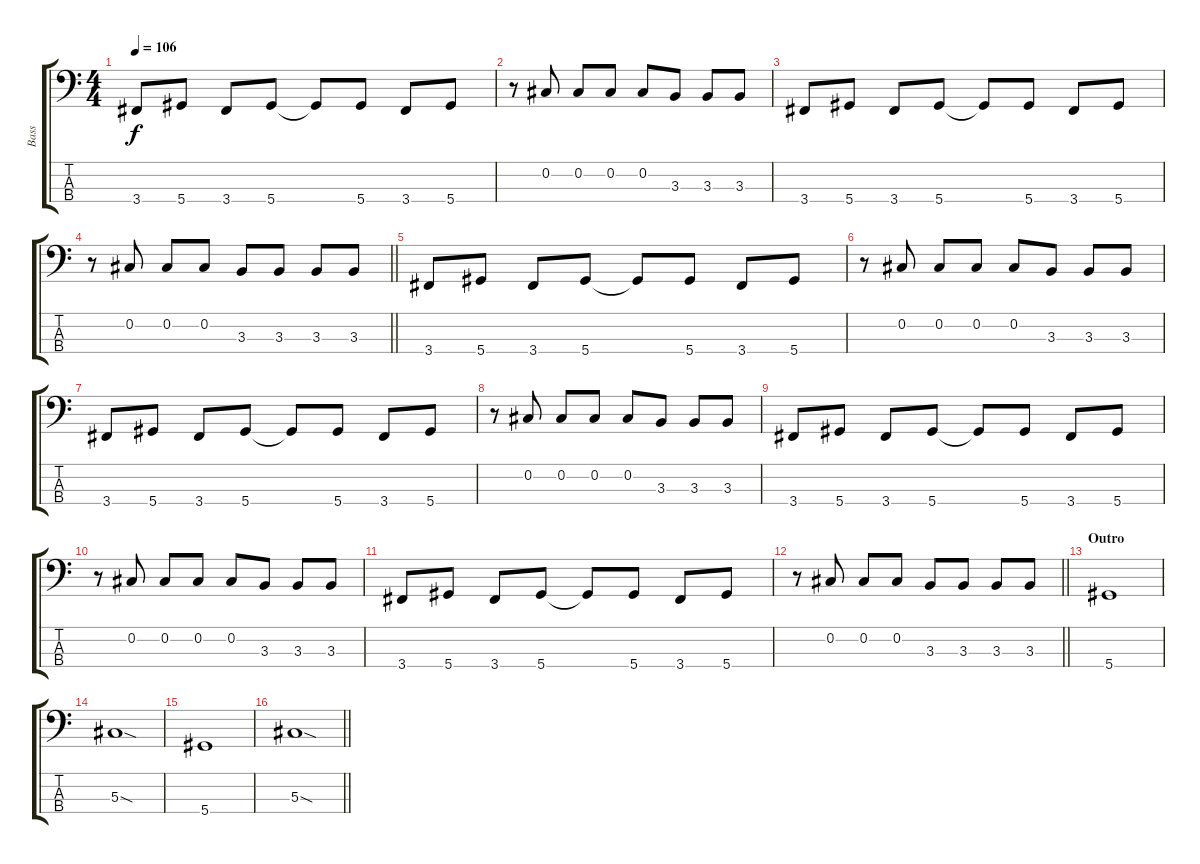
\track ("Bass" "Bass") {instrument electricbasspick}
\staff {score tabs}
\tuning (Gb2 Db2 Ab1 Eb1) {hide}
\ts (4 4)
\tempo 106
\clef f4
\ks c
3.4.8{dy f} 5.4.8 3.4.8 5.4.8 5.4{t}.8 5.4.8 3.4.8 5.4.8 |
r.8 0.2.8 0.2.8 0.2.8 0.2.8 3.3.8 3.3.8 3.3.8 |
3.4.8 5.4.8 3.4.8 5.4.8 5.4{t}.8 5.4.8 3.4.8 5.4.8 |
\barLineRight lightlight
r.8 0.2.8 0.2.8 0.2.8 3.3.8 3.3.8 3.3.8 3.3.8 |
3.4.8 5.4.8 3.4.8 5.4.8 5.4{t}.8 5.4.8 3.4.8 5.4.8 |
r.8 0.2.8 0.2.8 0.2.8 0.2.8 3.3.8 3.3.8 3.3.8 |
3.4.8 5.4.8 3.4.8 5.4.8 5.4{t}.8 5.4.8 3.4.8 5.4.8 |
r.8 0.2.8 0.2.8 0.2.8 0.2.8 3.3.8 3.3.8 3.3.8 |
3.4.8 5.4.8 3.4.8 5.4.8 5.4{t}.8 5.4.8 3.4.8 5.4.8 |
r.8 0.2.8 0.2.8 0.2.8 0.2.8 3.3.8 3.3.8 3.3.8 |
3.4.8 5.4.8 3.4.8 5.4.8 5.4{t}.8 5.4.8 3.4.8 5.4.8 |
\barLineRight lightlight
r.8 0.2.8 0.2.8 0.2.8 3.3.8 3.3.8 3.3.8 3.3.8 |
\section ("" "Outro")
5.4.1 |
5.3{sod}.1 |
5.4.1 |
\barLineRight lightlight
5.3{sod}.1
